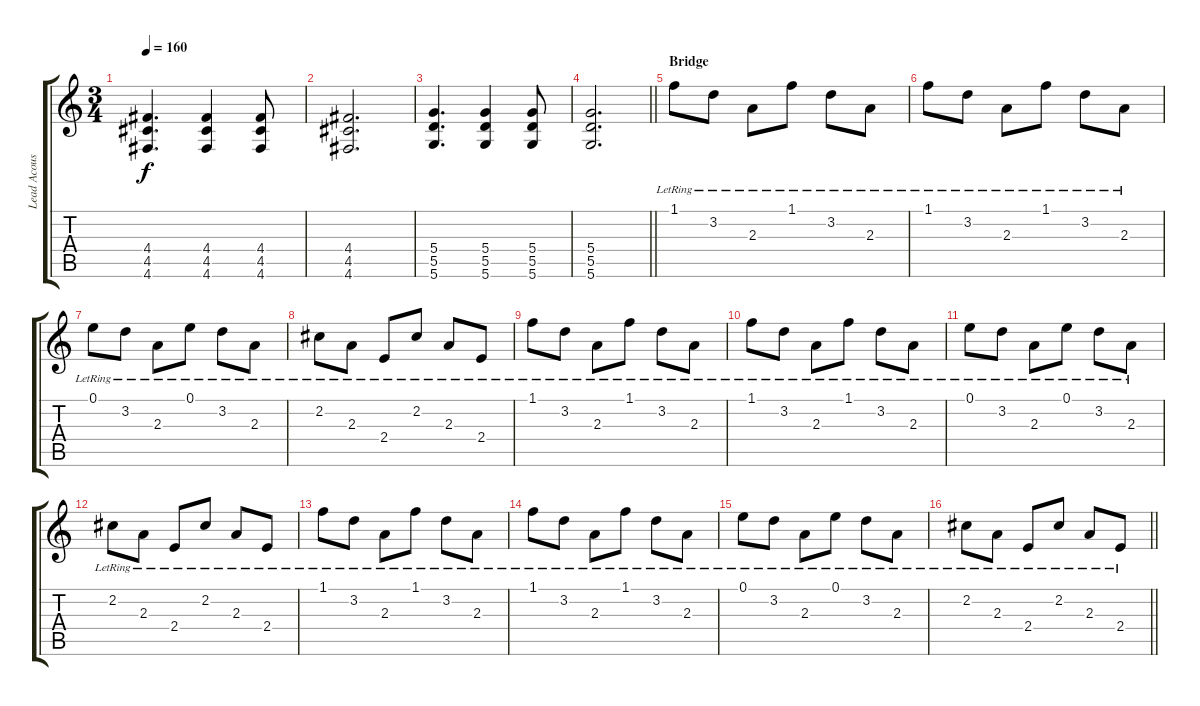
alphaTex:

\track ("Lead Acoustic/Rhythm Distortion Guitar" "Lead Acous") {instrument acousticguitarsteel}
\staff {score tabs}
\tuning (E4 B3 G3 D3 A2 D2) {hide}
\ts (3 4)
\tempo 160
\clef g2
\ks c
(4.4 4.5 4.6).4{d dy f} (4.4 4.5 4.6).4 (4.4 4.5 4.6).8 |
(4.4 4.5 4.6).2{d} |
(5.4 5.5 5.6).4{d} (5.4 5.5 5.6).4 (5.4 5.5 5.6).8 |
\barLineRight lightlight
(5.4 5.5 5.6).2{d} |
\section ("" "Bridge")
1.1{lr}.8{instrument acousticguitarsteel} 3.2{lr}.8 2.3{lr}.8 1.1{lr}.8 3.2{lr}.8 2.3{lr}.8 |
1.1{lr}.8 3.2{lr}.8 2.3{lr}.8 1.1{lr}.8 3.2{lr}.8 2.3{lr}.8 |
0.1{lr}.8 3.2{lr}.8 2.3{lr}.8 0.1{lr}.8 3.2{lr}.8 2.3{lr}.8 |
2.2{lr}.8 2.3{lr}.8 2.4{lr}.8 2.2{lr}.8 2.3{lr}.8 2.4{lr}.8 |
1.1{lr}.8 3.2{lr}.8 2.3{lr}.8 1.1{lr}.8 3.2{lr}.8 2.3{lr}.8 |
1.1{lr}.8 3.2{lr}.8 2.3{lr}.8 1.1{lr}.8 3.2{lr}.8 2.3{lr}.8 |
0.1{lr}.8 3.2{lr}.8 2.3{lr}.8 0.1{lr}.8 3.2{lr}.8 2.3{lr}.8 |
2.2{lr}.8 2.3{lr}.8 2.4{lr}.8 2.2{lr}.8 2.3{lr}.8 2.4{lr}.8 |
1.1{lr}.8 3.2{lr}.8 2.3{lr}.8 1.1{lr}.8 3.2{lr}.8 2.3{lr}.8 |
1.1{lr}.8 3.2{lr}.8 2.3{lr}.8 1.1{lr}.8 3.2{lr}.8 2.3{lr}.8 |
0.1{lr}.8 3.2{lr}.8 2.3{lr}.8 0.1{lr}.8 3.2{lr}.8 2.3{lr}.8 |
\barLineRight lightlight
2.2{lr}.8 2.3{lr}.8 2.4{lr}.8 2.2{lr}.8 2.3{lr}.8 2.4{lr}.8
